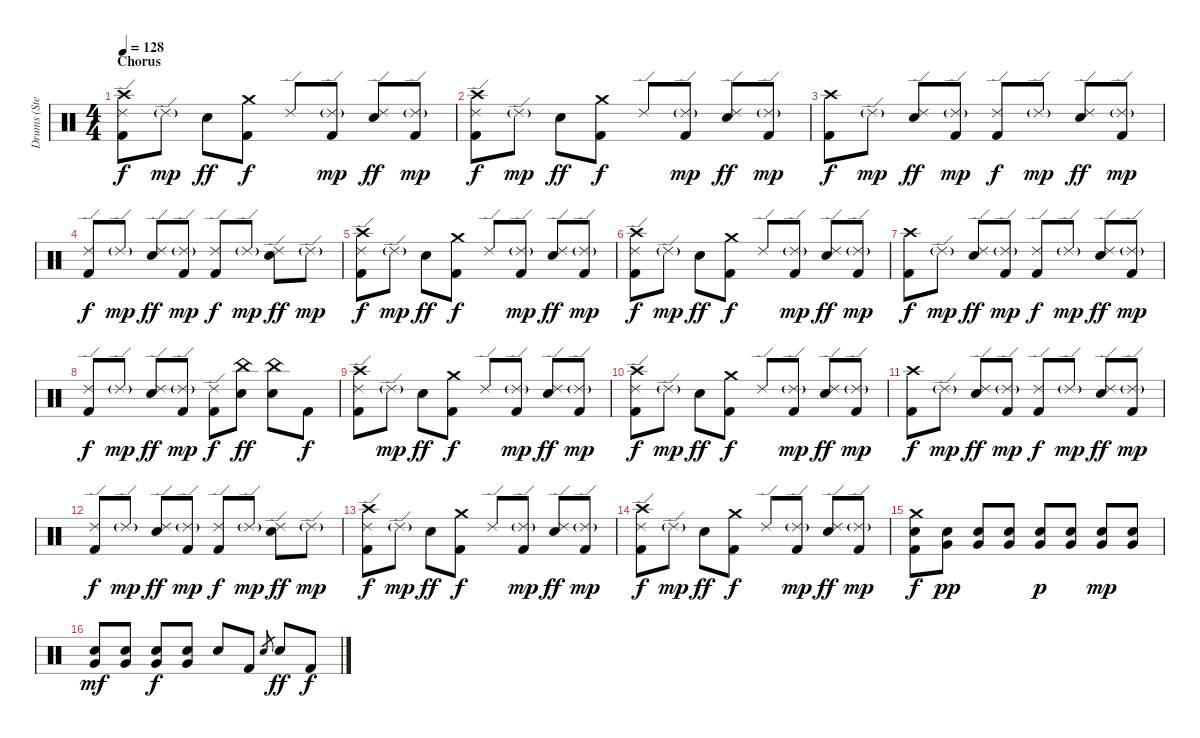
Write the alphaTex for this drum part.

\track ("Drums (Steven)" "Drums (Ste") {instrument percussion}
\staff {score}
\articulation defaults
\ts (4 4)
\section ("" "Chorus")
\tempo 128
\clef neutral
\ks c
("Crash high (hit)" "Ride (edge) 2" "Kick (hit) 2").8{dy f} "Ride (edge) 2"{g}.8{dy mp} "Snare (hit) 2".8{dy ff} ("Crash medium (hit)" "Kick (hit) 2").8{dy f} "Ride (edge) 2".8 ("Ride (edge) 2"{g} "Kick (hit) 2").8{dy mp} ("Ride (edge) 2" "Snare (hit) 2").8{dy ff} ("Ride (edge) 2"{g} "Kick (hit) 2").8{dy mp} |
("Crash high (hit)" "Ride (edge) 2" "Kick (hit) 2").8{dy f} "Ride (edge) 2"{g}.8{dy mp} "Snare (hit) 2".8{dy ff} ("Crash medium (hit)" "Kick (hit) 2").8{dy f} "Ride (edge) 2".8 ("Ride (edge) 2"{g} "Kick (hit) 2").8{dy mp} ("Ride (edge) 2" "Snare (hit) 2").8{dy ff} ("Ride (edge) 2"{g} "Kick (hit) 2").8{dy mp} |
("Crash high (hit)" "Kick (hit) 2").8{dy f} "Ride (edge) 2"{g}.8{dy mp} ("Ride (edge) 2" "Snare (hit) 2").8{dy ff} ("Ride (edge) 2"{g} "Kick (hit) 2").8{dy mp} ("Ride (edge) 2" "Kick (hit) 2").8{dy f} "Ride (edge) 2"{g}.8{dy mp} ("Ride (edge) 2" "Snare (hit) 2").8{dy ff} ("Ride (edge) 2"{g} "Kick (hit) 2").8{dy mp} |
("Ride (edge) 2" "Kick (hit) 2").8{dy f} "Ride (edge) 2"{g}.8{dy mp} ("Ride (edge) 2" "Snare (hit) 2").8{dy ff} ("Ride (edge) 2"{g} "Kick (hit) 2").8{dy mp} ("Ride (edge) 2" "Kick (hit) 2").8{dy f} "Ride (edge) 2"{g}.8{dy mp} ("Ride (edge) 2" "Snare (hit) 2").8{dy ff} "Ride (edge) 2"{g}.8{dy mp} |
("Crash high (hit)" "Ride (edge) 2" "Kick (hit) 2").8{dy f} "Ride (edge) 2"{g}.8{dy mp} "Snare (hit) 2".8{dy ff} ("Crash medium (hit)" "Kick (hit) 2").8{dy f} "Ride (edge) 2".8 ("Ride (edge) 2"{g} "Kick (hit) 2").8{dy mp} ("Ride (edge) 2" "Snare (hit) 2").8{dy ff} ("Ride (edge) 2"{g} "Kick (hit) 2").8{dy mp} |
("Crash high (hit)" "Ride (edge) 2" "Kick (hit) 2").8{dy f} "Ride (edge) 2"{g}.8{dy mp} "Snare (hit) 2".8{dy ff} ("Crash medium (hit)" "Kick (hit) 2").8{dy f} "Ride (edge) 2".8 ("Ride (edge) 2"{g} "Kick (hit) 2").8{dy mp} ("Ride (edge) 2" "Snare (hit) 2").8{dy ff} ("Ride (edge) 2"{g} "Kick (hit) 2").8{dy mp} |
("Crash high (hit)" "Kick (hit) 2").8{dy f} "Ride (edge) 2"{g}.8{dy mp} ("Ride (edge) 2" "Snare (hit) 2").8{dy ff} ("Ride (edge) 2"{g} "Kick (hit) 2").8{dy mp} ("Ride (edge) 2" "Kick (hit) 2").8{dy f} "Ride (edge) 2"{g}.8{dy mp} ("Ride (edge) 2" "Snare (hit) 2").8{dy ff} ("Ride (edge) 2"{g} "Kick (hit) 2").8{dy mp} |
("Ride (edge) 2" "Kick (hit) 2").8{dy f} "Ride (edge) 2"{g}.8{dy mp} ("Ride (edge) 2" "Snare (hit) 2").8{dy ff} ("Ride (edge) 2"{g} "Kick (hit) 2").8{dy mp} ("Ride (edge) 2" "Kick (hit) 2").8{dy f} ("China (hit)" "Snare (hit) 2").8{dy ff} ("China (hit)" "Snare (hit) 2").8 "Kick (hit) 2".8{dy f} |
("Crash high (hit)" "Ride (edge) 2" "Kick (hit) 2").8 "Ride (edge) 2"{g}.8{dy mp} "Snare (hit) 2".8{dy ff} ("Crash medium (hit)" "Kick (hit) 2").8{dy f} "Ride (edge) 2".8 ("Ride (edge) 2"{g} "Kick (hit) 2").8{dy mp} ("Ride (edge) 2" "Snare (hit) 2").8{dy ff} ("Ride (edge) 2"{g} "Kick (hit) 2").8{dy mp} |
("Crash high (hit)" "Ride (edge) 2" "Kick (hit) 2").8{dy f} "Ride (edge) 2"{g}.8{dy mp} "Snare (hit) 2".8{dy ff} ("Crash medium (hit)" "Kick (hit) 2").8{dy f} "Ride (edge) 2".8 ("Ride (edge) 2"{g} "Kick (hit) 2").8{dy mp} ("Ride (edge) 2" "Snare (hit) 2").8{dy ff} ("Ride (edge) 2"{g} "Kick (hit) 2").8{dy mp} |
("Crash high (hit)" "Kick (hit) 2").8{dy f} "Ride (edge) 2"{g}.8{dy mp} ("Ride (edge) 2" "Snare (hit) 2").8{dy ff} ("Ride (edge) 2"{g} "Kick (hit) 2").8{dy mp} ("Ride (edge) 2" "Kick (hit) 2").8{dy f} "Ride (edge) 2"{g}.8{dy mp} ("Ride (edge) 2" "Snare (hit) 2").8{dy ff} ("Ride (edge) 2"{g} "Kick (hit) 2").8{dy mp} |
("Ride (edge) 2" "Kick (hit) 2").8{dy f} "Ride (edge) 2"{g}.8{dy mp} ("Ride (edge) 2" "Snare (hit) 2").8{dy ff} ("Ride (edge) 2"{g} "Kick (hit) 2").8{dy mp} ("Ride (edge) 2" "Kick (hit) 2").8{dy f} "Ride (edge) 2"{g}.8{dy mp} ("Ride (edge) 2" "Snare (hit) 2").8{dy ff} "Ride (edge) 2"{g}.8{dy mp} |
("Crash high (hit)" "Ride (edge) 2" "Kick (hit) 2").8{dy f} "Ride (edge) 2"{g}.8{dy mp} "Snare (hit) 2".8{dy ff} ("Crash medium (hit)" "Kick (hit) 2").8{dy f} "Ride (edge) 2".8 ("Ride (edge) 2"{g} "Kick (hit) 2").8{dy mp} ("Ride (edge) 2" "Snare (hit) 2").8{dy ff} ("Ride (edge) 2"{g} "Kick (hit) 2").8{dy mp} |
("Crash high (hit)" "Ride (edge) 2" "Kick (hit) 2").8{dy f} "Ride (edge) 2"{g}.8{dy mp} "Snare (hit) 2".8{dy ff} ("Crash medium (hit)" "Kick (hit) 2").8{dy f} "Ride (edge) 2".8 ("Ride (edge) 2"{g} "Kick (hit) 2").8{dy mp} ("Ride (edge) 2" "Snare (hit) 2").8{dy ff} ("Ride (edge) 2"{g} "Kick (hit) 2").8{dy mp} |
("Crash medium (hit)" "Snare (hit) 2" "Kick (hit) 2").8{dy f} ("Very Low Tom (hit)" "Snare (hit) 2").8{dy pp} ("Very Low Tom (hit)" "Snare (hit) 2").8 ("Very Low Tom (hit)" "Snare (hit) 2").8 ("Very Low Tom (hit)" "Snare (hit) 2").8{dy p} ("Very Low Tom (hit)" "Snare (hit) 2").8 ("Very Low Tom (hit)" "Snare (hit) 2").8{dy mp} ("Very Low Tom (hit)" "Snare (hit) 2").8 |
("Very Low Tom (hit)" "Snare (hit) 2").8{dy mf} ("Very Low Tom (hit)" "Snare (hit) 2").8 ("Very Low Tom (hit)" "Snare (hit) 2").8{dy f} ("Very Low Tom (hit)" "Snare (hit) 2").8 "Snare (hit) 2".8 "Kick (hit) 2".8 "Snare (hit) 2".8{gr} "Snare (hit) 2".8{dy ff} "Kick (hit) 2".8{dy f}
